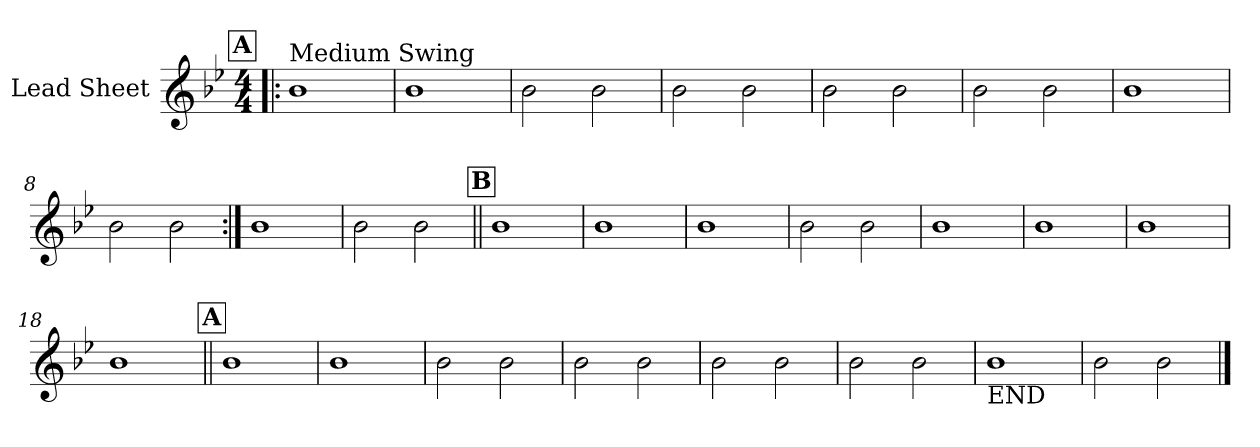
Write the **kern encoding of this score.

**kern
*part1
*staff1
*I"Lead Sheet
*clefG2
*k[b-e-]
*B-:
*M4/4
!!LO:REH:place=s1:a:fs=14:t=A
=1!|:
!LO:TX:a:t=Medium Swing
1b-
=2
1b-
=3
2b-\
2b-\
=4
2b-\
2b-\
!!LO:LB:g=z
=5
2b-\
2b-\
=6
2b-\
2b-\
=7
1b-
=8
2b-\
2b-\
!!LO:LB:g=z
=9:|!
1b-
=10
2b-\
2b-\
!!LO:LB:g=z
!!LO:REH:place=s1:a:fs=14:t=B
=11||
1b-
=12
1b-
=13
1b-
=14
2b-\
2b-\
!!LO:LB:g=z
=15
1b-
=16
1b-
=17
1b-
=18
1b-
!!LO:LB:g=z
!!LO:REH:place=s1:a:fs=14:t=A
=19||
1b-
=20
1b-
=21
2b-\
2b-\
=22
2b-\
2b-\
!!LO:LB:g=z
=23
2b-\
2b-\
=24
2b-\
2b-\
=25
!LO:TX:b:t=END
1b-
=26
2b-\
2b-\
==
*-
